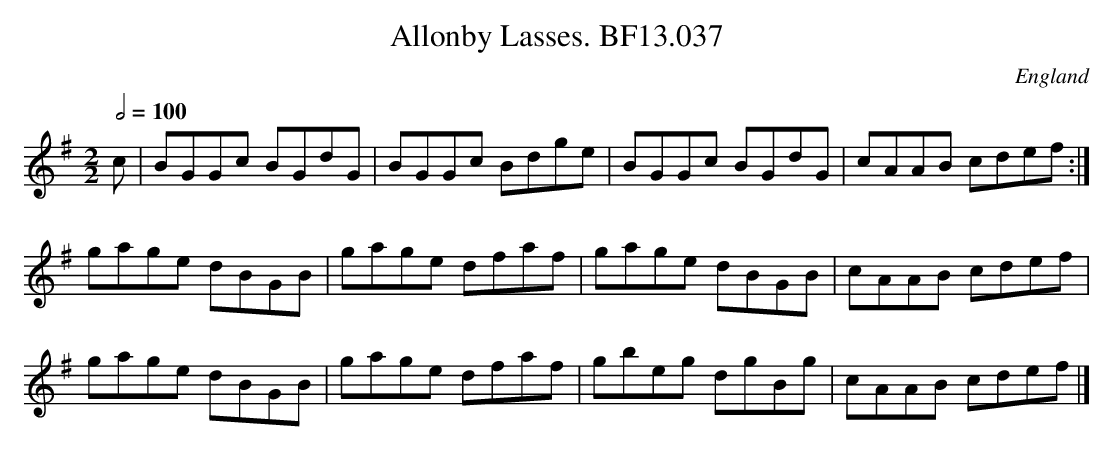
X:1
T:Allonby Lasses. BF13.037
M:2/2
L:1/8
Q:1/2=100
O:England
K:G major
c|BGGc BGdG|BGGc Bdge|BGGc BGdG|cAAB cdef:|!
gage dBGB|gage dfaf|gage dBGB|cAAB cdef|!
gage dBGB|gage dfaf|gbeg dgBg|cAAB cdef|]
